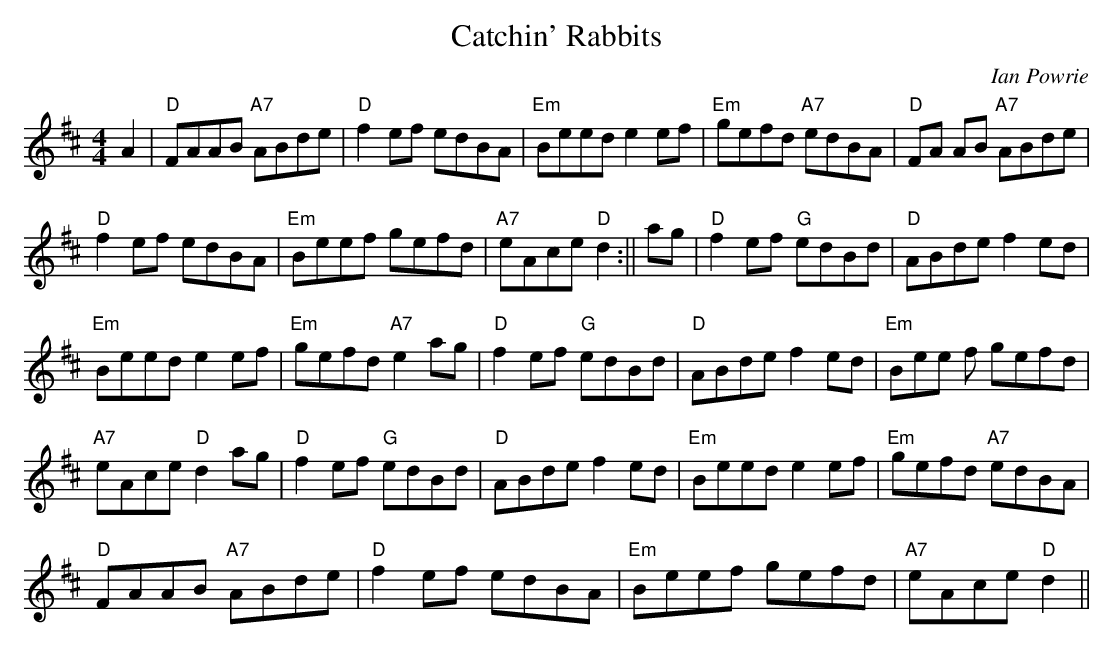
X:1
T:Catchin' Rabbits
M:4/4
L:1/8
C:Ian Powrie
K:D
A2|"D"FAAB "A7"ABde|"D"f2 ef edBA|"Em"Beed e2 ef|"Em"gefd "A7"edBA|"D"FA
AB "A7"ABde|!
"D"f2 ef edBA|"Em"Beef gefd|"A7"eAce "D"d2:||ag|"D"f2 ef "G"edBd|"D"ABde
 f2 ed|!
"Em"Beed e2 ef|"Em"gefd "A7"e2 ag|"D"f2 ef "G"edBd|"D"ABde f2 ed|"Em"Bee
f gefd|!
"A7"eAce "D"d2 ag|"D"f2 ef "G"edBd|"D"ABde f2 ed|"Em"Beed e2 ef|"Em"gefd
 "A7"edBA|!
"D"FAAB "A7"ABde|"D"f2 ef edBA|"Em"Beef gefd|"A7"eAce "D"d2||
